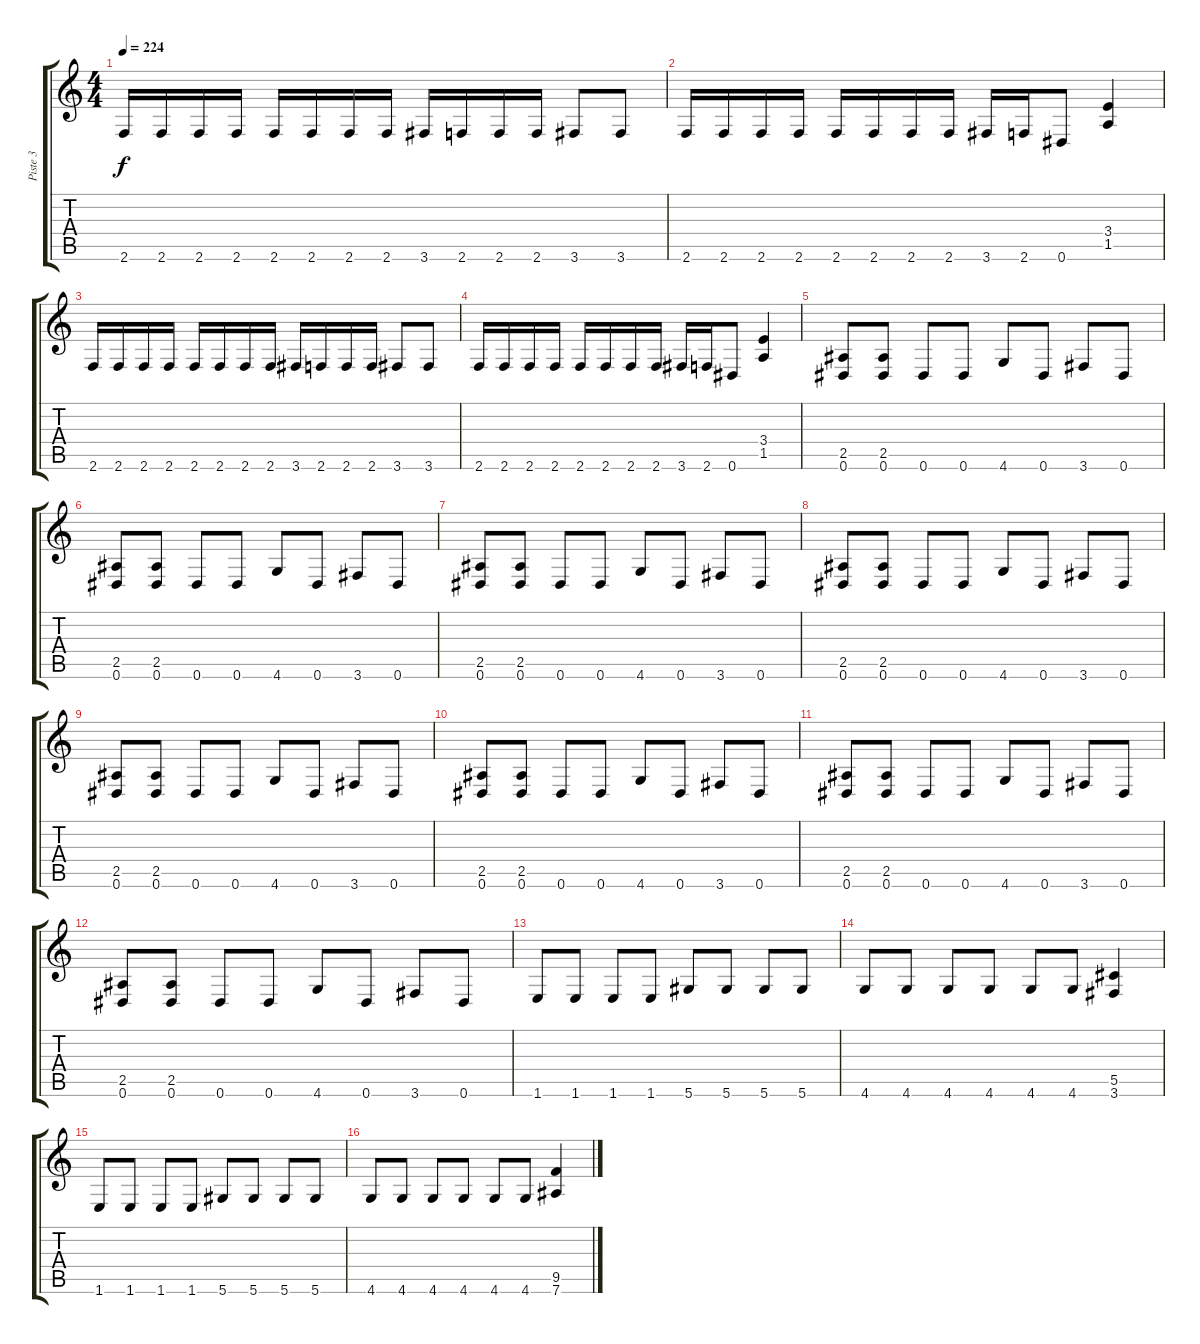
\track ("Piste 3" "Piste 3") {instrument distortionguitar}
\staff {score tabs}
\tuning (Eb4 Bb3 Gb3 Db3 Ab2 Eb2) {hide}
\ts (4 4)
\tempo 224
\clef g2
\ks c
2.6.16{dy f} 2.6.16 2.6.16 2.6.16 2.6.16 2.6.16 2.6.16 2.6.16 3.6.16 2.6.16 2.6.16 2.6.16 3.6.8 3.6.8 |
2.6.16 2.6.16 2.6.16 2.6.16 2.6.16 2.6.16 2.6.16 2.6.16 3.6.16 2.6.16 0.6.8 (3.4 1.5).4 |
2.6.16 2.6.16 2.6.16 2.6.16 2.6.16 2.6.16 2.6.16 2.6.16 3.6.16 2.6.16 2.6.16 2.6.16 3.6.8 3.6.8 |
2.6.16 2.6.16 2.6.16 2.6.16 2.6.16 2.6.16 2.6.16 2.6.16 3.6.16 2.6.16 0.6.8 (3.4 1.5).4 |
(2.5 0.6).8 (2.5 0.6).8 0.6.8 0.6.8 4.6.8 0.6.8 3.6.8 0.6.8 |
(2.5 0.6).8 (2.5 0.6).8 0.6.8 0.6.8 4.6.8 0.6.8 3.6.8 0.6.8 |
(2.5 0.6).8 (2.5 0.6).8 0.6.8 0.6.8 4.6.8 0.6.8 3.6.8 0.6.8 |
(2.5 0.6).8 (2.5 0.6).8 0.6.8 0.6.8 4.6.8 0.6.8 3.6.8 0.6.8 |
(2.5 0.6).8 (2.5 0.6).8 0.6.8 0.6.8 4.6.8 0.6.8 3.6.8 0.6.8 |
(2.5 0.6).8 (2.5 0.6).8 0.6.8 0.6.8 4.6.8 0.6.8 3.6.8 0.6.8 |
(2.5 0.6).8 (2.5 0.6).8 0.6.8 0.6.8 4.6.8 0.6.8 3.6.8 0.6.8 |
(2.5 0.6).8 (2.5 0.6).8 0.6.8 0.6.8 4.6.8 0.6.8 3.6.8 0.6.8 |
1.6.8 1.6.8 1.6.8 1.6.8 5.6.8 5.6.8 5.6.8 5.6.8 |
4.6.8 4.6.8 4.6.8 4.6.8 4.6.8 4.6.8 (5.5 3.6).4 |
1.6.8 1.6.8 1.6.8 1.6.8 5.6.8 5.6.8 5.6.8 5.6.8 |
4.6.8 4.6.8 4.6.8 4.6.8 4.6.8 4.6.8 (9.5 7.6).4
